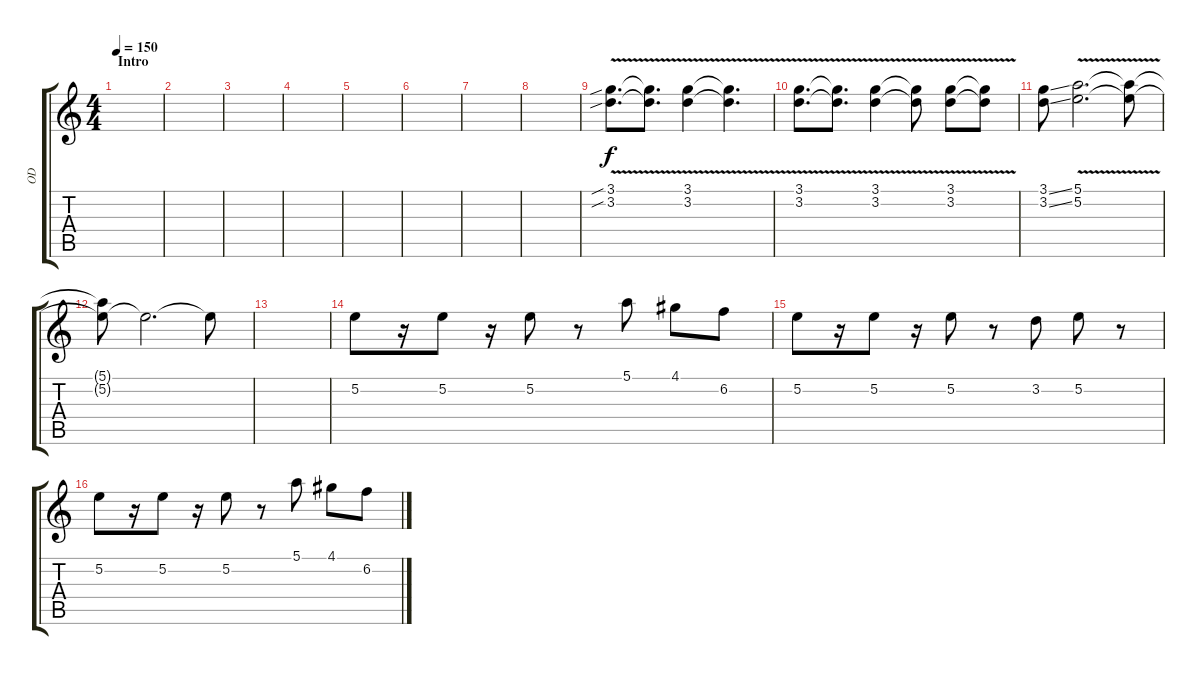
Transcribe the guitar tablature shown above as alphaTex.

\track ("OD" "OD") {instrument overdrivenguitar}
\staff {score tabs}
\tuning (E4 B3 G3 D3 A2 E2) {hide}
\ts (4 4)
\section ("" "Intro")
\tempo 150
\clef g2
\ks c
|
|
|
|
|
|
|
|
(3.1{v sib} 3.2{v sib}).8{d} (3.1{t} 3.2{t}).8{d} (3.1{v} 3.2{v}).4 (3.1{t} 3.2{t}).4{d} |
(3.1{v} 3.2{v}).8{d} (3.1{t} 3.2{t}).8{d} (3.1{v} 3.2{v}).4 (3.1{t} 3.2{t}).8 (3.1{v} 3.2{v}).8 (3.1{t} 3.2{t}).8 |
(3.1{ss} 3.2{ss}).8 (5.1{v} 5.2{v}).2{d} (5.1{t} 5.2{t}).8 |
(5.1{t} 5.2{t}).8 5.2{t}.2{d} 5.2{t}.8 |
|
5.2.8 r.16 5.2.8 r.16 5.2.8 r.8 5.1.8 4.1.8 6.2.8 |
5.2.8 r.16 5.2.8 r.16 5.2.8 r.8 3.2.8 5.2.8 r.8 |
5.2.8 r.16 5.2.8 r.16 5.2.8 r.8 5.1.8 4.1.8 6.2.8
